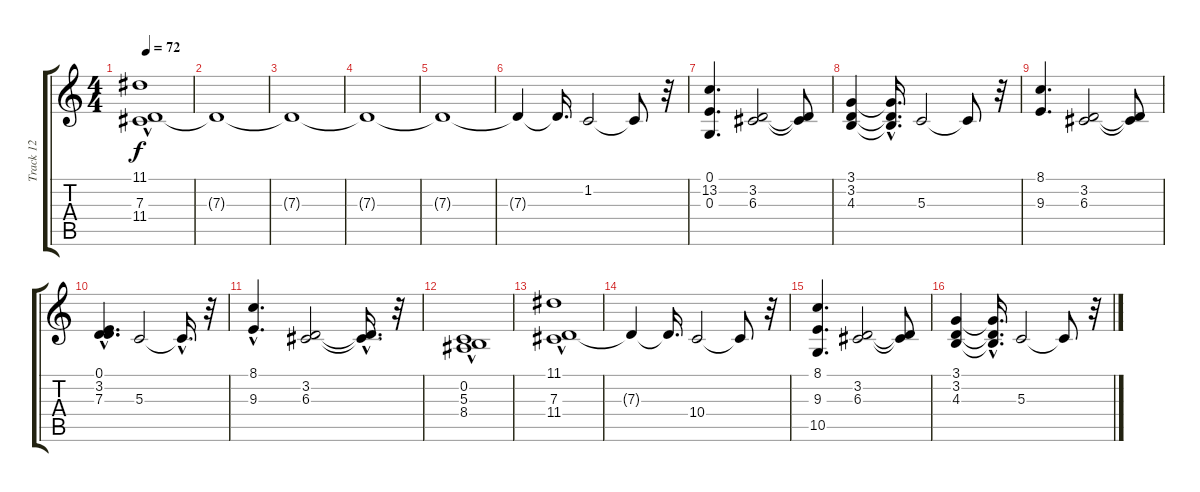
\track ("Track 12" "Track 12") {instrument rockorgan}
\staff {score tabs}
\tuning (E4 B3 G3 D3 A2 E2) {hide}
\ts (4 4)
\tempo 72
\clef g2
\ks c
(11.1{hac} 7.3 11.4{hac}).1{dy f} |
7.3{t}.1 |
7.3{t}.1 |
7.3{t}.1 |
7.3{t}.1 |
7.3{t}.4 7.3{t}.16{d} 1.2.2 1.2{t}.8 r.32 |
(0.1 13.2 0.3).4{d} (3.2 6.3).2 (3.2{t} 6.3{t}).8 |
(3.1 3.2 4.3).4 (3.1{hac t} 3.2{hac t} 4.3{t}).16{d} 5.3.2 5.3{t}.8 r.32 |
(8.1 9.3).4{d} (3.2 6.3).2 (3.2{t} 6.3{t}).8 |
(0.1 3.2{hac} 7.3).4{d} 5.3.2 5.3{hac t}.16{d} r.32 |
(8.1{hac} 9.3).4{d} (3.2 6.3).2 (3.2{hac t} 6.3{hac t}).16{d} r.32 |
(0.2 5.3{hac} 8.4).1 |
(11.1{hac} 7.3 11.4{hac}).1 |
7.3{t}.4 7.3{t}.16{d} 10.4.2 10.4{t}.8 r.32 |
(8.1 9.3 10.5).4{d} (3.2 6.3).2 (3.2{t} 6.3{t}).8 |
(3.1 3.2 4.3).4 (3.1{hac t} 3.2{hac t} 4.3{t}).16{d} 5.3.2 5.3{t}.8 r.32
